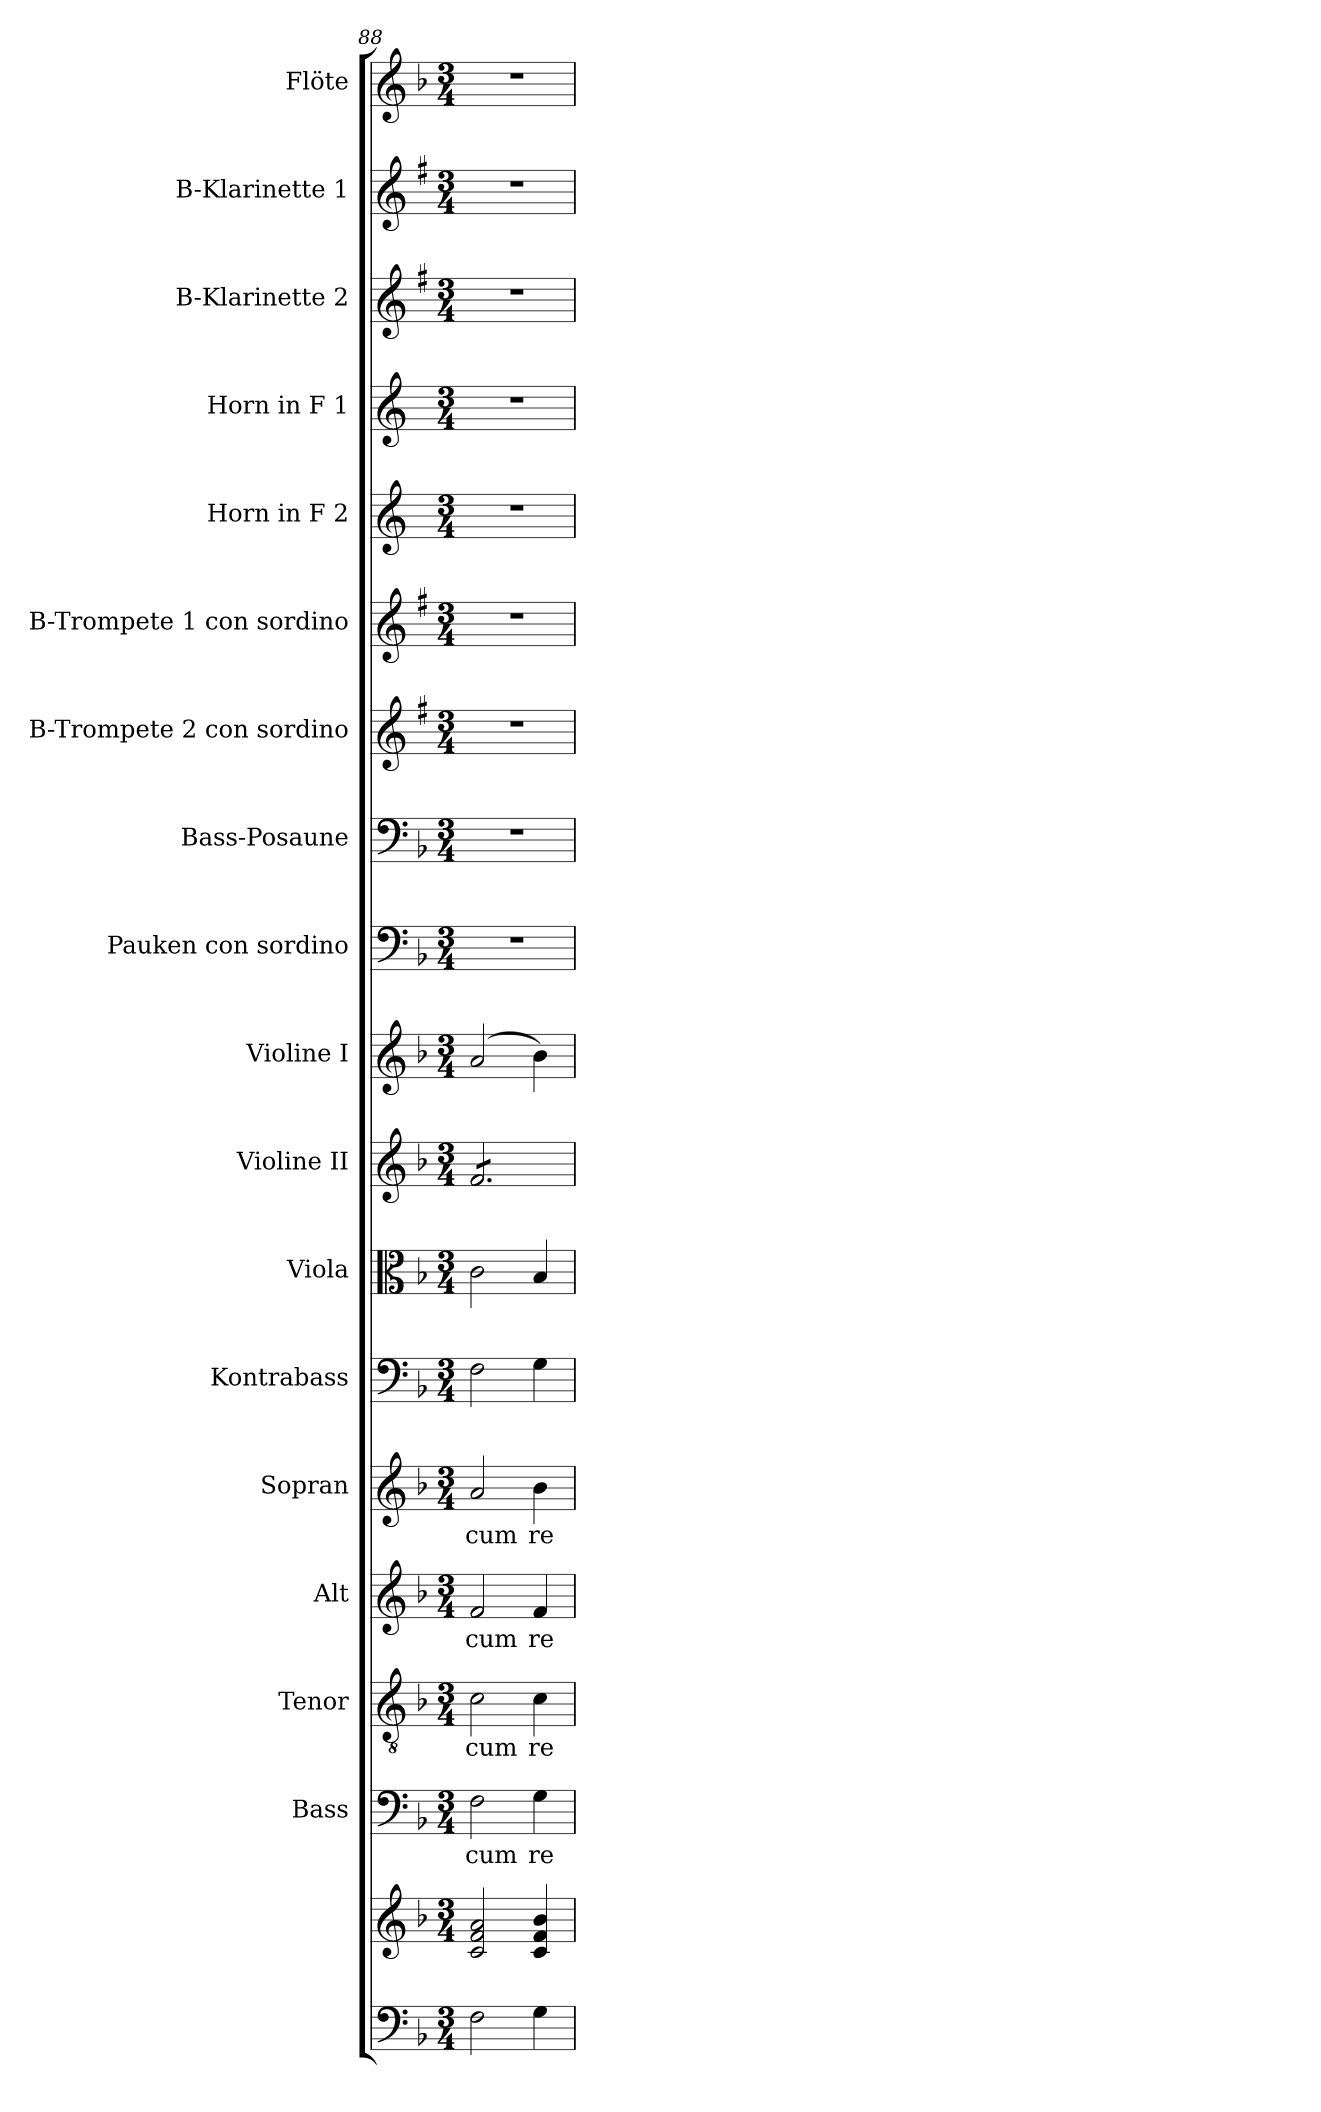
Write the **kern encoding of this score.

**kern	**kern	**kern	**text	**kern	**text	**kern	**text	**kern	**text	**kern	**kern	**kern	**kern	**kern	**kern	**kern	**kern	**kern	**kern	**kern	**kern	**kern
*part18	*part18	*part17	*part17	*part16	*part16	*part15	*part15	*part14	*part14	*part13	*part12	*part11	*part10	*part9	*part8	*part7	*part6	*part5	*part4	*part3	*part2	*part1
*staff19	*staff18	*staff17	*staff17	*staff16	*staff16	*staff15	*staff15	*staff14	*staff14	*staff13	*staff12	*staff11	*staff10	*staff9	*staff8	*staff7	*staff6	*staff5	*staff4	*staff3	*staff2	*staff1
*	*	*I"Bass	*	*I"Tenor	*	*I"Alt	*	*I"Sopran	*	*I"Kontrabass	*I"Viola	*I"Violine II	*I"Violine I	*I"Pauken con sordino	*I"Bass-Posaune	*I"B-Trompete 2 con sordino	*I"B-Trompete 1 con sordino	*I"Horn in F 2	*I"Horn in F 1	*I"B-Klarinette 2	*I"B-Klarinette 1	*I"Flöte
*	*	*I'B.	*	*I'T.	*	*I'A.	*	*I'S.	*	*I'Kb.	*I'Vla.	*I'Vl. II	*I'Vl. I	*I'Pk.	*I'B. Pos.	*I'B Trp. 2	*I'B Trp. 1	*	*	*I'B Kl. 2	*I'B Kl. 1	*I'Fl.
*clefF4	*clefG2	*clefF4	*	*clefGv2	*	*clefG2	*	*clefG2	*	*clefF4	*clefC3	*clefG2	*clefG2	*clefF4	*clefF4	*clefG2	*clefG2	*clefG2	*clefG2	*clefG2	*clefG2	*clefG2
*	*	*	*	*	*	*	*	*	*	*ITrd7c12	*	*	*	*	*	*ITrd1c2	*ITrd1c2	*ITrd4c7	*ITrd4c7	*ITrd1c2	*ITrd1c2	*
*k[b-]	*k[b-]	*k[b-]	*	*k[b-]	*	*k[b-]	*	*k[b-]	*	*k[b-]	*k[b-]	*k[b-]	*k[b-]	*k[b-]	*k[b-]	*k[b-]	*k[b-]	*k[b-]	*k[b-]	*k[b-]	*k[b-]	*k[b-]
*F:	*F:	*F:	*	*F:	*	*F:	*	*F:	*	*F:	*F:	*F:	*F:	*F:	*F:	*F:	*F:	*F:	*F:	*F:	*F:	*F:
*M3/4	*M3/4	*M3/4	*	*M3/4	*	*M3/4	*	*M3/4	*	*M3/4	*M3/4	*M3/4	*M3/4	*M3/4	*M3/4	*M3/4	*M3/4	*M3/4	*M3/4	*M3/4	*M3/4	*M3/4
=88	=88	=88	=88	=88	=88	=88	=88	=88	=88	=88	=88	=88	=88	=88	=88	=88	=88	=88	=88	=88	=88	=88
!	!	!	!LO:LY:b	!	!LO:LY:b	!	!LO:LY:b	!	!LO:LY:b	!	!	!	!	!	!	!	!	!	!	!	!	!
*	*	*	*	*	*	*	*	*	*	*	*	*tremolo	*	*	*	*	*	*	*	*	*	*
2F\	2c/ 2f/ 2a/	2F\	cum	2c\	cum	2f/	cum	2a/	cum	2FF\	2c\	8f/L	(2a/	2.r	2.r	2.r	2.r	2.r	2.r	2.r	2.r	2.r
.	.	.	.	.	.	.	.	.	.	.	.	8f/	.	.	.	.	.	.	.	.	.	.
.	.	.	.	.	.	.	.	.	.	.	.	8f/	.	.	.	.	.	.	.	.	.	.
.	.	.	.	.	.	.	.	.	.	.	.	8f/	.	.	.	.	.	.	.	.	.	.
!	!	!	!LO:LY:b	!	!LO:LY:b	!	!LO:LY:b	!	!LO:LY:b	!	!	!	!	!	!	!	!	!	!	!	!	!
4G\	4c/ 4f/ 4b-/	4G\	re-	4c\	re-	4f/	re-	4b-\	re-	4GG\	4B-/	8f/	4b-\)	.	.	.	.	.	.	.	.	.
.	.	.	.	.	.	.	.	.	.	.	.	8f/J	.	.	.	.	.	.	.	.	.	.
*	*	*	*	*	*	*	*	*	*	*	*	*Xtremolo	*	*	*	*	*	*	*	*	*	*
=	=	=	=	=	=	=	=	=	=	=	=	=	=	=	=	=	=	=	=	=	=	=
*-	*-	*-	*-	*-	*-	*-	*-	*-	*-	*-	*-	*-	*-	*-	*-	*-	*-	*-	*-	*-	*-	*-
